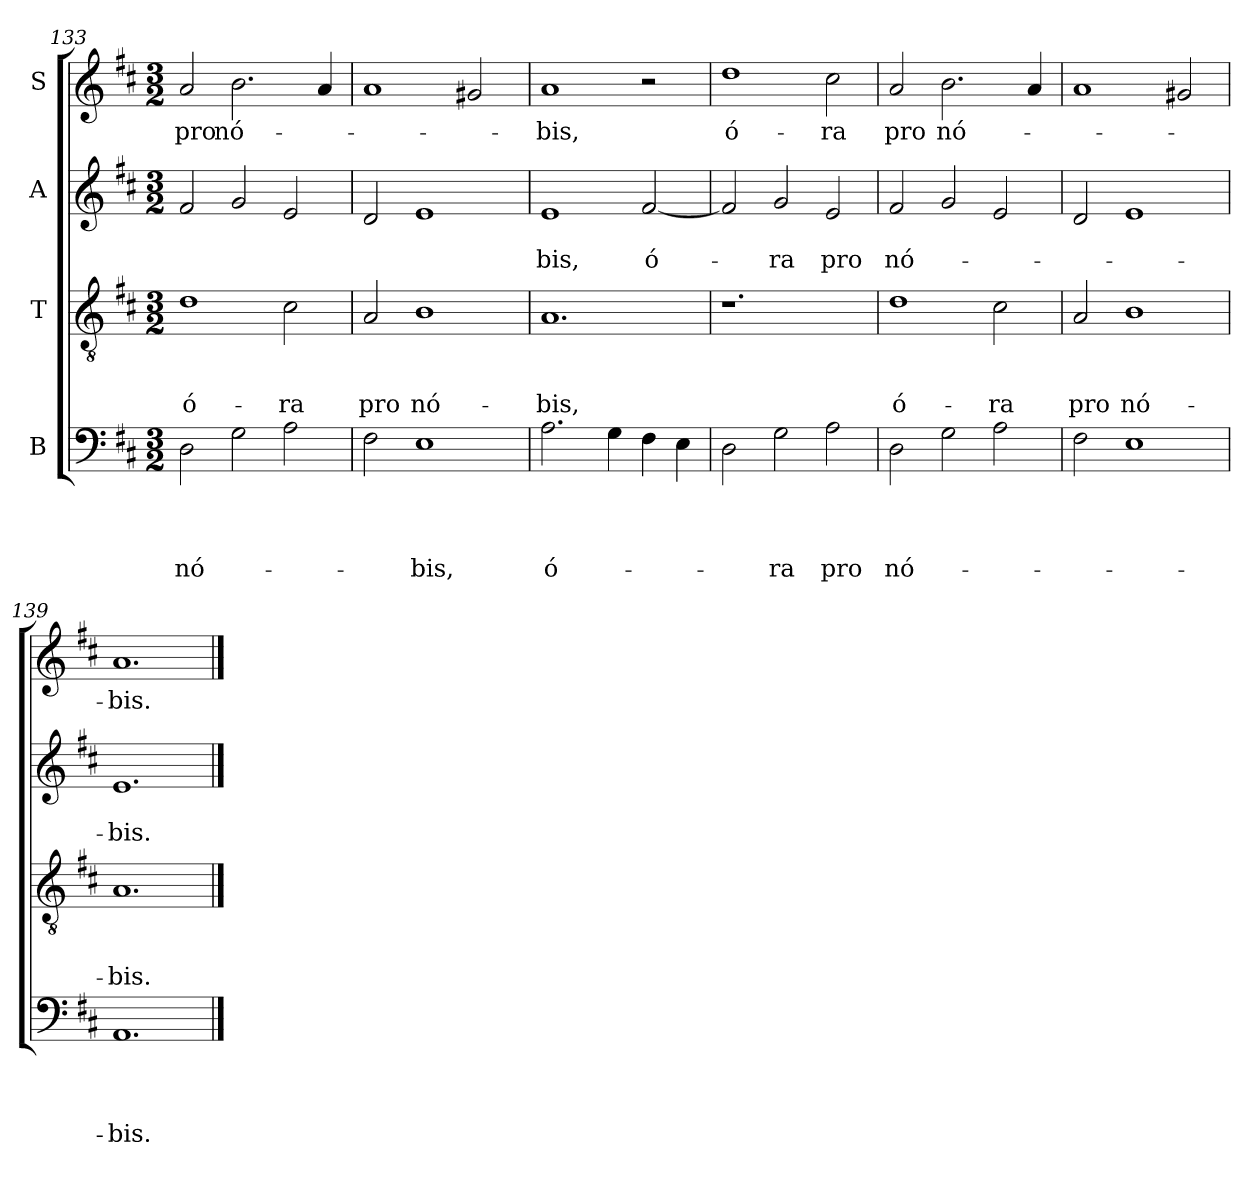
**kern	**text	**text	**text	**text	**kern	**text	**text	**text	**kern	**text	**text	**kern	**text
*part4	*part4	*part4	*part4	*part4	*part3	*part3	*part3	*part3	*part2	*part2	*part2	*part1	*part1
*staff4	*staff4	*staff4	*staff4	*staff4	*staff3	*staff3	*staff3	*staff3	*staff2	*staff2	*staff2	*staff1	*staff1
*I"B	*	*	*	*	*I"T	*	*	*	*I"A	*	*	*I"S	*
*clefF4	*	*	*	*	*clefGv2	*	*	*	*clefG2	*	*	*clefG2	*
*k[f#c#]	*	*	*	*	*k[f#c#]	*	*	*	*k[f#c#]	*	*	*k[f#c#]	*
*D:	*	*	*	*	*D:	*	*	*	*D:	*	*	*D:	*
*M3/2	*	*	*	*	*M3/2	*	*	*	*M3/2	*	*	*M3/2	*
*Xtuplet	*	*	*	*	*	*	*	*	*	*	*	*	*
=133	=133	=133	=133	=133	=133	=133	=133	=133	=133	=133	=133	=133	=133
!	!	!	!	!LO:LY:b	!	!	!	!	!	!	!	!	!
*	*	*	*	*	*Xtuplet	*	*	*	*	*	*	*	*
!	!	!	!	!	!	!	!	!LO:LY:b	!	!	!	!	!
*	*	*	*	*	*	*	*	*	*Xtuplet	*	*	*Xtuplet	*
!	!	!	!	!	!	!	!	!	!	!	!	!	!LO:LY:b
3D\	.	.	.	nó-	3%2d	.	.	ó-	3f#/	.	.	3a/	pro
!	!	!	!	!	!	!	!	!	!	!	!	!	!LO:LY:b
3G\	.	.	.	.	.	.	.	.	3g/	.	.	3.b\	nó-
!	!	!	!	!	!	!	!	!LO:LY:b	!	!	!	!	!
3A\	.	.	.	.	3c#\	.	.	-ra	3e/	.	.	.	.
.	.	.	.	.	.	.	.	.	.	.	.	6a/	.
=134	=134	=134	=134	=134	=134	=134	=134	=134	=134	=134	=134	=134	=134
!	!	!	!	!	!	!	!	!LO:LY:b	!	!	!	!	!
3F#\	.	.	.	.	3A/	.	.	pro	3d/	.	.	3%2a	.
!	!	!	!	!LO:LY:b	!	!	!	!LO:LY:b	!	!	!	!	!
3%2E	.	.	.	-bis,	3%2B	.	.	nó-	3%2e	.	.	.	.
.	.	.	.	.	.	.	.	.	.	.	.	3g#i/	.
!!LO:PB:g=z
=135	=135	=135	=135	=135	=135	=135	=135	=135	=135	=135	=135	=135	=135
!	!	!	!	!LO:LY:b	!	!	!	!LO:LY:b	!	!	!LO:LY:b	!	!LO:LY:b
3.A\	.	.	.	ó-	3%2.A	.	.	-bis,	3%2e	.	-bis,	3%2a	-bis,
6G\	.	.	.	.	.	.	.	.	.	.	.	.	.
!	!	!	!	!	!	!	!	!	!	!	!LO:LY:b	!	!
6F#\	.	.	.	.	.	.	.	.	[3f#/	.	ó-	3r	.
6E\	.	.	.	.	.	.	.	.	.	.	.	.	.
=136	=136	=136	=136	=136	=136	=136	=136	=136	=136	=136	=136	=136	=136
!	!	!	!	!	!	!	!	!	!	!	!	!	!LO:LY:b
3D\	.	.	.	.	3%2.r	.	.	.	3f#/]	.	.	3%2dd	ó-
!	!	!	!	!LO:LY:b	!	!	!	!	!	!	!LO:LY:b	!	!
3G\	.	.	.	-ra	.	.	.	.	3g/	.	-ra	.	.
!	!	!	!	!LO:LY:b	!	!	!	!	!	!	!LO:LY:b	!	!LO:LY:b
3A\	.	.	.	pro	.	.	.	.	3e/	.	pro	3cc#\	-ra
=137	=137	=137	=137	=137	=137	=137	=137	=137	=137	=137	=137	=137	=137
!	!	!	!	!LO:LY:b	!	!	!	!LO:LY:b	!	!	!LO:LY:b	!	!LO:LY:b
3D\	.	.	.	nó-	3%2d	.	.	ó-	3f#/	.	nó-	3a/	pro
!	!	!	!	!	!	!	!	!	!	!	!	!	!LO:LY:b
3G\	.	.	.	.	.	.	.	.	3g/	.	.	3.b\	nó-
!	!	!	!	!	!	!	!	!LO:LY:b	!	!	!	!	!
3A\	.	.	.	.	3c#\	.	.	-ra	3e/	.	.	.	.
.	.	.	.	.	.	.	.	.	.	.	.	6a/	.
=138	=138	=138	=138	=138	=138	=138	=138	=138	=138	=138	=138	=138	=138
!	!	!	!	!	!	!	!	!LO:LY:b	!	!	!	!	!
3F#\	.	.	.	.	3A/	.	.	pro	3d/	.	.	3%2a	.
!	!	!	!	!	!	!	!	!LO:LY:b	!	!	!	!	!
3%2E	.	.	.	.	3%2B	.	.	nó-	3%2e	.	.	.	.
.	.	.	.	.	.	.	.	.	.	.	.	3g#i/	.
=139	=139	=139	=139	=139	=139	=139	=139	=139	=139	=139	=139	=139	=139
!	!	!	!	!LO:LY:b	!	!	!	!LO:LY:b	!	!	!LO:LY:b	!	!LO:LY:b
3%2.AA	.	.	.	-bis.	3%2.A	.	.	-bis.	3%2.e	.	-bis.	3%2.a	-bis.
==	==	==	==	==	==	==	==	==	==	==	==	==	==
*-	*-	*-	*-	*-	*-	*-	*-	*-	*-	*-	*-	*-	*-
